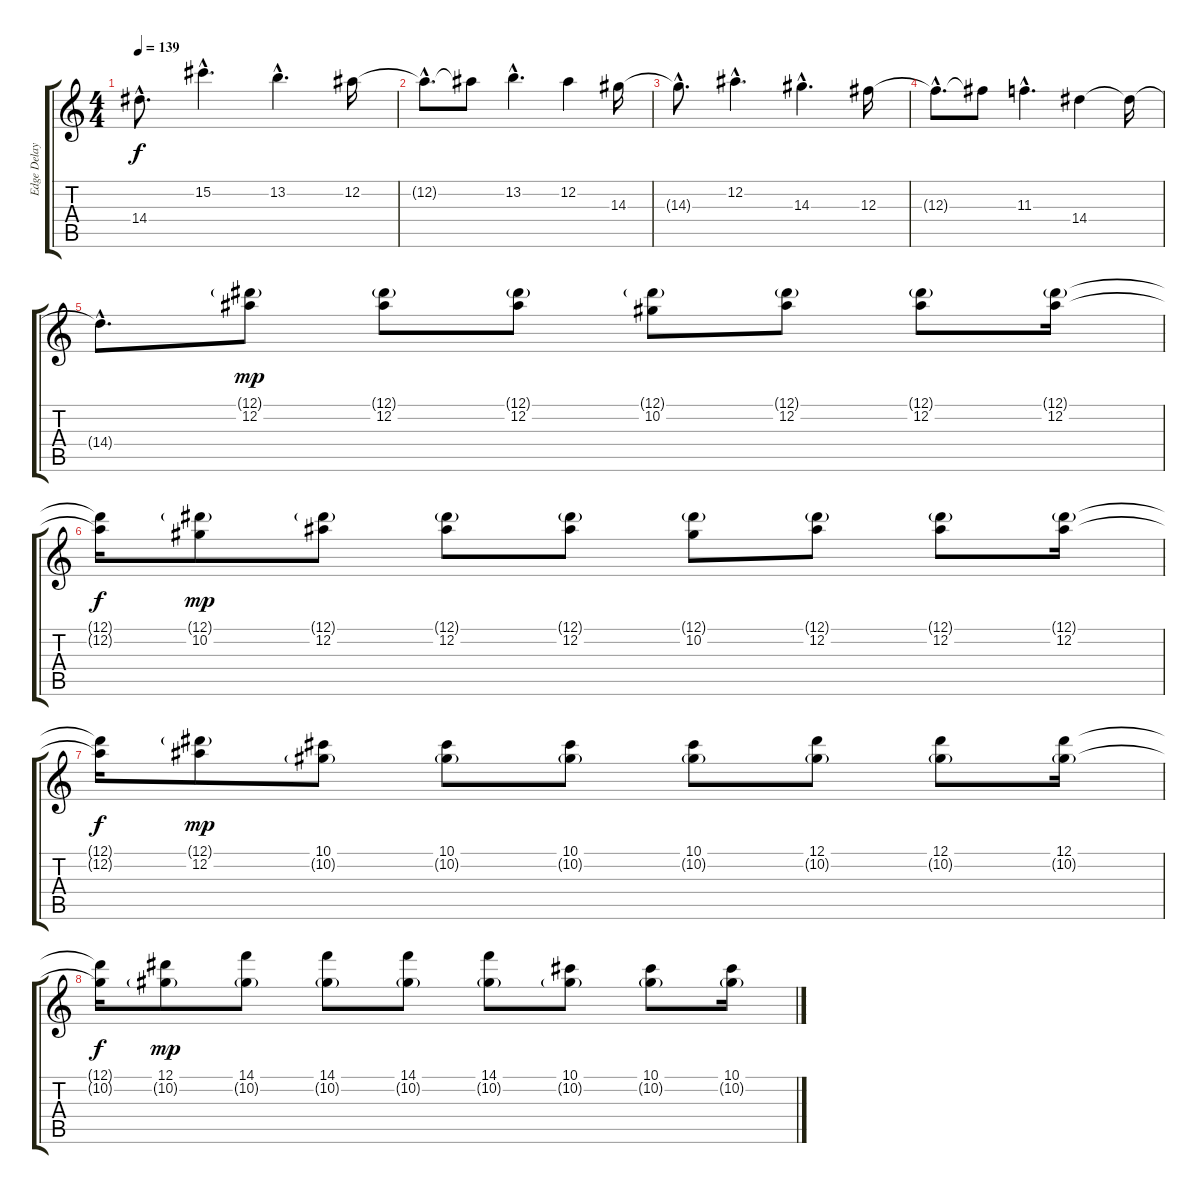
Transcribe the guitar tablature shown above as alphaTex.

\track ("Edge Delay 1" "Edge Delay") {instrument overdrivenguitar}
\staff {score tabs}
\tuning (Eb4 Bb3 Gb3 Db3 Ab2 Eb2) {hide}
\ts (4 4)
\tempo 139
\clef g2
\ks c
14.4{hac t}.8{d dy f} 15.2{hac}.4{d} 13.2{hac}.4{d} 12.2.16 |
12.2{hac t}.8{d} 12.2{t}.8 13.2{hac}.4{d} 12.2.4 14.3.16 |
14.3{hac t}.8{d} 12.2{hac}.4{d} 14.3{hac}.4{d} 12.3.16 |
12.3{hac t}.8{d} 12.3{t}.8 11.3{hac}.4{d} 14.4.4 14.4{t}.16 |
14.4{hac t}.8{d} (12.1{g} 12.2).8{dy mp} (12.1{g} 12.2).8 (12.1{g} 12.2).8 (12.1{g} 10.2).8 (12.1{g} 12.2).8 (12.1{g} 12.2).8 (12.1{g} 12.2).16 |
(12.1{t} 12.2{t}).16{dy f} (12.1{g} 10.2).8{dy mp} (12.1{g} 12.2).8 (12.1{g} 12.2).8 (12.1{g} 12.2).8 (12.1{g} 10.2).8 (12.1{g} 12.2).8 (12.1{g} 12.2).8 (12.1{g} 12.2).16 |
(12.1{t} 12.2{t}).16{dy f} (12.1{g} 12.2).8{dy mp} (10.1 10.2{g}).8 (10.1 10.2{g}).8 (10.1 10.2{g}).8 (10.1 10.2{g}).8 (12.1 10.2{g}).8 (12.1 10.2{g}).8 (12.1 10.2{g}).16 |
(12.1{t} 10.2{t}).16{dy f} (12.1 10.2{g}).8{dy mp} (14.1 10.2{g}).8 (14.1 10.2{g}).8 (14.1 10.2{g}).8 (14.1 10.2{g}).8 (10.1 10.2{g}).8 (10.1 10.2{g}).8 (10.1 10.2{g}).16
